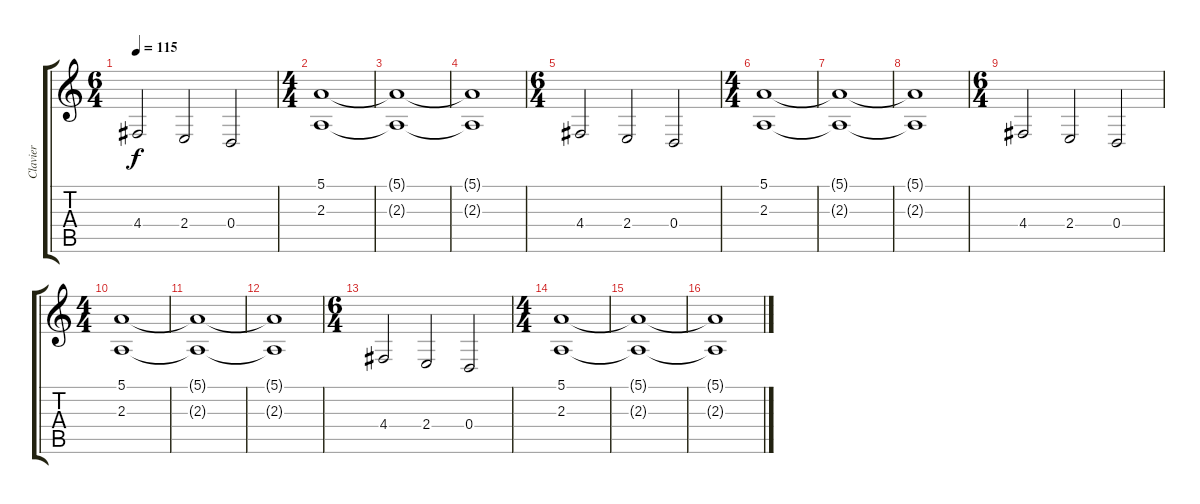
\track ("Clavier" "Clavier") {instrument drawbarorgan}
\staff {score tabs}
\tuning (E4 B3 G3 D3 A2 E2) {hide}
\ts (6 4)
\tempo 115
\clef g2
\ks c
4.4.2{dy f} 2.4.2 0.4.2 |
\ts (4 4)
(5.1 2.3).1 |
(5.1{t} 2.3{t}).1 |
(5.1{t} 2.3{t}).1 |
\ts (6 4)
4.4.2 2.4.2 0.4.2 |
\ts (4 4)
(5.1 2.3).1 |
(5.1{t} 2.3{t}).1 |
(5.1{t} 2.3{t}).1 |
\ts (6 4)
4.4.2 2.4.2 0.4.2 |
\ts (4 4)
(5.1 2.3).1 |
(5.1{t} 2.3{t}).1 |
(5.1{t} 2.3{t}).1 |
\ts (6 4)
4.4.2 2.4.2 0.4.2 |
\ts (4 4)
(5.1 2.3).1 |
(5.1{t} 2.3{t}).1 |
(5.1{t} 2.3{t}).1
